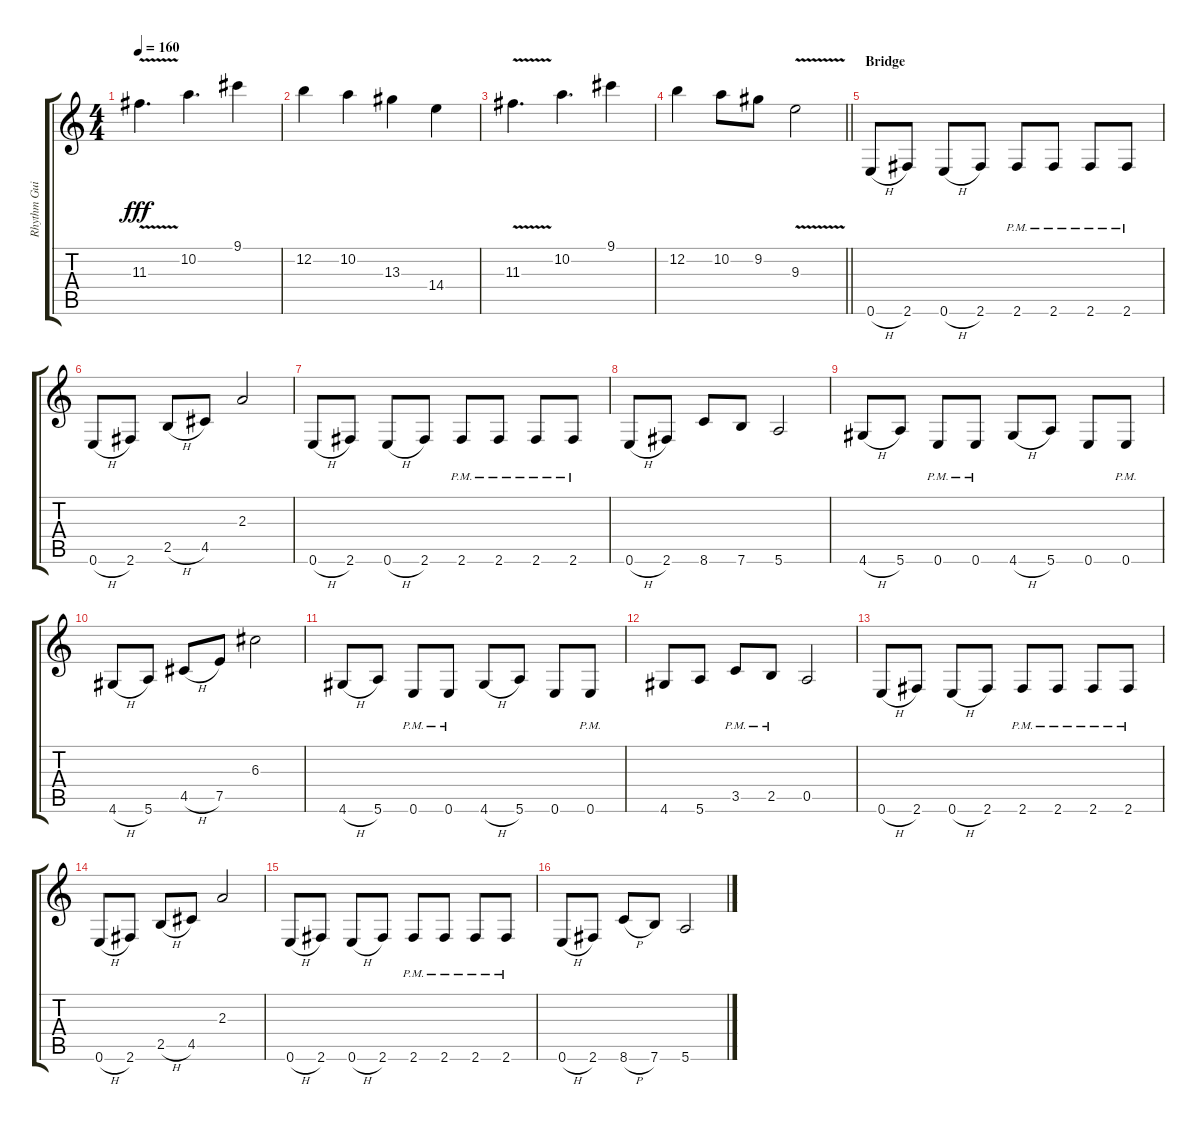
\track ("Rhythm Guitar" "Rhythm Gui") {instrument distortionguitar}
\staff {score tabs}
\tuning (E4 B3 G3 D3 A2 E2) {hide}
\ts (4 4)
\tempo 160
\clef g2
\ks c
11.3{v}.4{d dy fff} 10.2.4{d} 9.1.4 |
12.2.4 10.2.4 13.3.4 14.4.4 |
11.3{v}.4{d} 10.2.4{d} 9.1.4 |
\barLineRight lightlight
12.2.4 10.2.8 9.2.8 9.3{v}.2 |
\section ("" "Bridge")
0.6{h}.8 2.6.8 0.6{h}.8 2.6.8 2.6{pm}.8 2.6{pm}.8 2.6{pm}.8 2.6{pm}.8 |
0.6{h}.8 2.6.8 2.5{h}.8 4.5.8 2.3.2 |
0.6{h}.8 2.6.8 0.6{h}.8 2.6.8 2.6{pm}.8 2.6{pm}.8 2.6{pm}.8 2.6{pm}.8 |
0.6{h}.8 2.6.8 8.6.8 7.6.8 5.6.2 |
4.6{h}.8 5.6.8 0.6{pm}.8 0.6{pm}.8 4.6{h}.8 5.6.8 0.6.8 0.6{pm}.8 |
4.6{h}.8 5.6.8 4.5{h}.8 7.5.8 6.3.2 |
4.6{h}.8 5.6.8 0.6{pm}.8 0.6{pm}.8 4.6{h}.8 5.6.8 0.6.8 0.6{pm}.8 |
4.6.8 5.6.8 3.5{pm}.8 2.5{pm}.8 0.5.2 |
0.6{h}.8 2.6.8 0.6{h}.8 2.6.8 2.6{pm}.8 2.6{pm}.8 2.6{pm}.8 2.6{pm}.8 |
0.6{h}.8 2.6.8 2.5{h}.8 4.5.8 2.3.2 |
0.6{h}.8 2.6.8 0.6{h}.8 2.6.8 2.6{pm}.8 2.6{pm}.8 2.6{pm}.8 2.6{pm}.8 |
0.6{h}.8 2.6.8 8.6{h}.8 7.6.8 5.6.2
